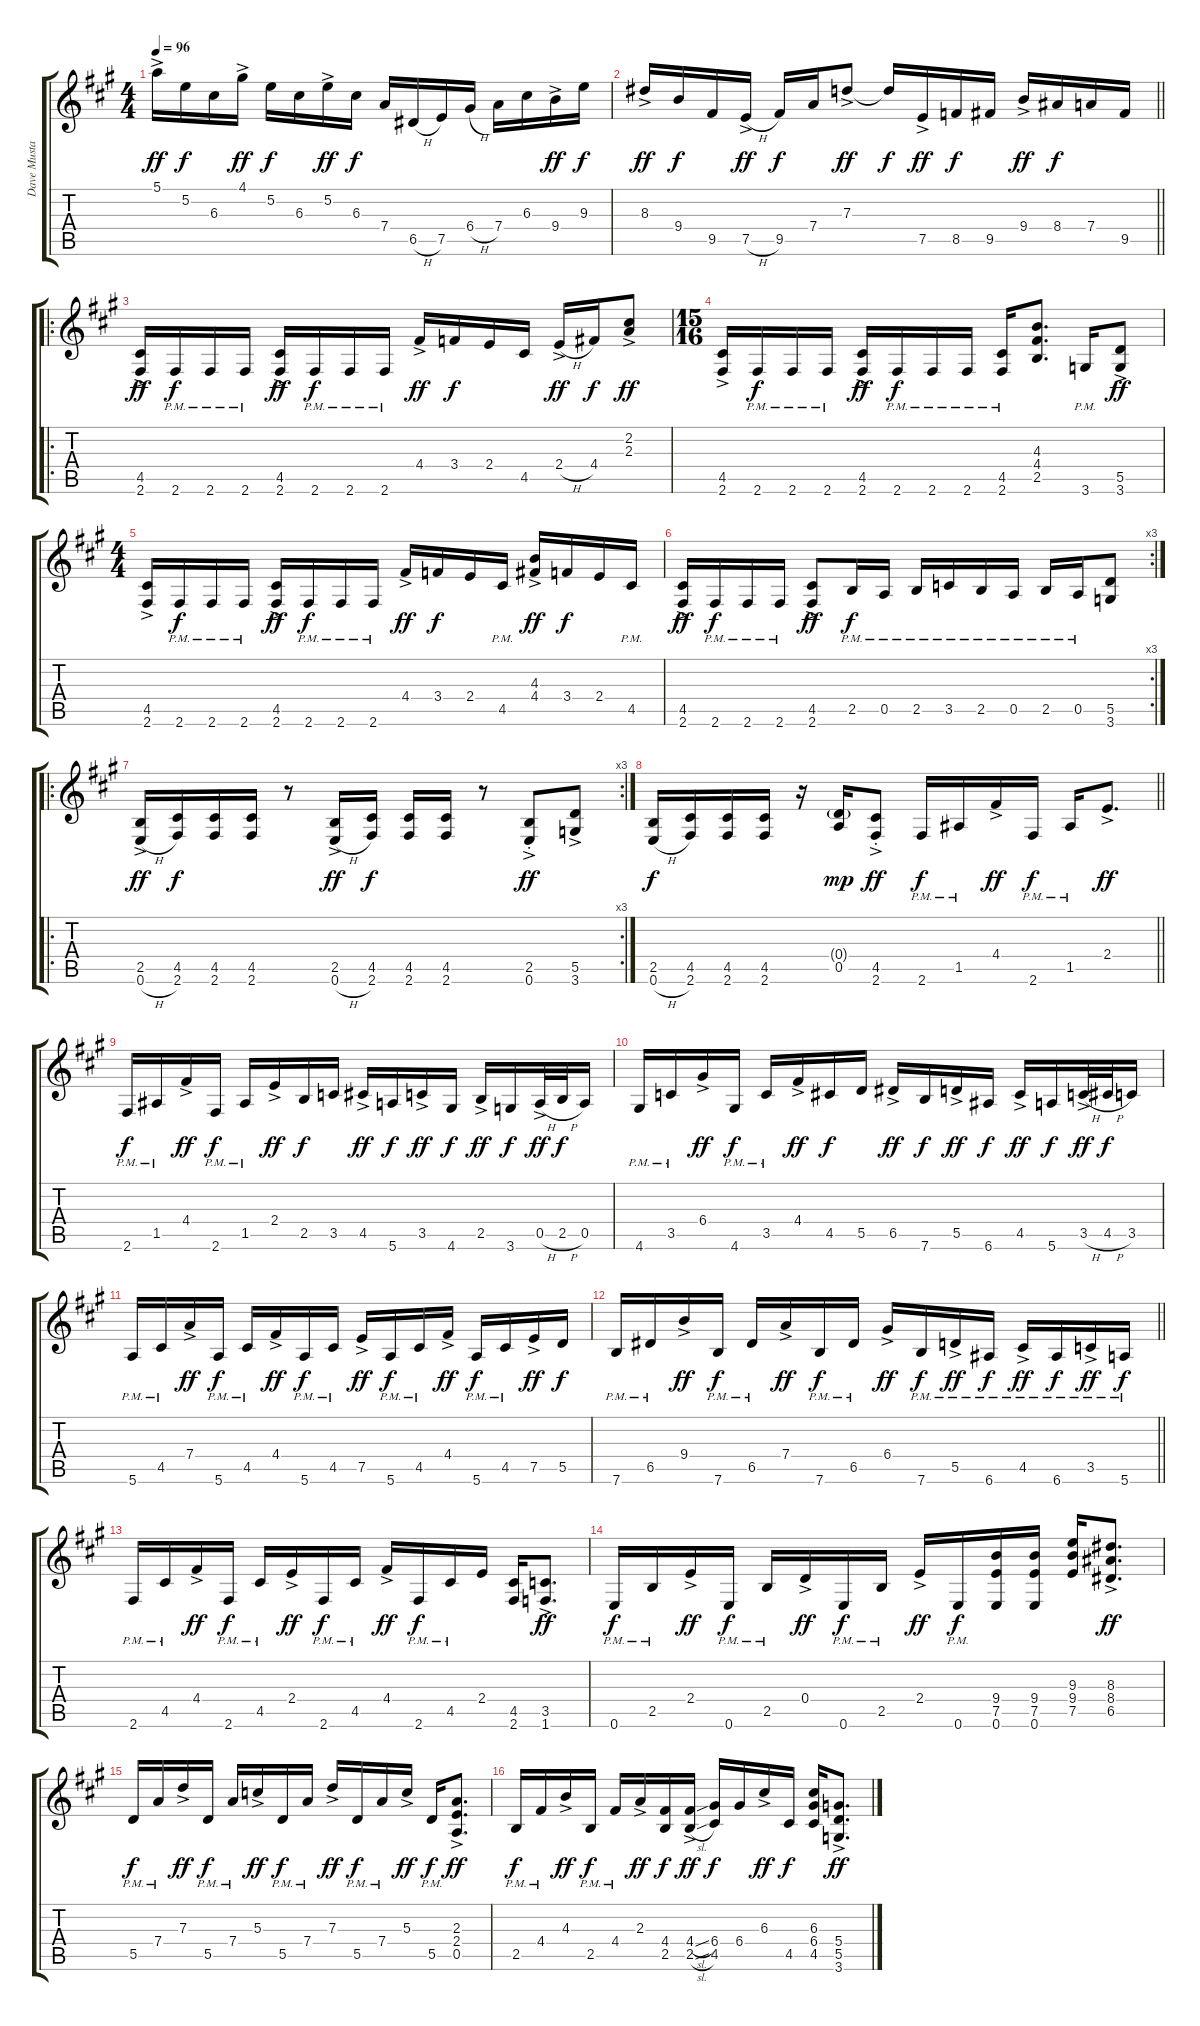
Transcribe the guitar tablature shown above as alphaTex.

\track ("Dave Mustaine" "Dave Musta") {instrument distortionguitar}
\staff {score tabs}
\tuning (E4 B3 G3 D3 A2 E2) {hide}
\ts (4 4)
\tempo 96
\clef g2
\ks f#minor
5.1{ac}.16{dy ff} 5.2.16{dy f} 6.3.16 4.1{ac}.16{dy ff} 5.2.16{dy f} 6.3.16 5.2{ac}.16{dy ff} 6.3.16{dy f} 7.4.16 6.5{h}.16 7.5.16 6.4{h}.16 7.4.16 6.3.16 9.4{ac}.16{dy ff} 9.3.16{dy f} |
\barLineRight lightlight
8.3{ac}.16{dy ff} 9.4.16{dy f} 9.5.16 7.5{h ac}.16{dy ff} 9.5.16{dy f} 7.4.16 7.3{ac}.8{dy ff} 7.3{t}.16{dy f} 7.5{ac}.16{dy ff} 8.5.16{dy f} 9.5.16 9.4{ac}.16{dy ff} 8.4.16{dy f} 7.4.16 9.5.16 |
\ro
(4.5{ac} 2.6{ac}).16{dy ff} 2.6{pm}.16{dy f} 2.6{pm}.16 2.6{pm}.16 (4.5{ac} 2.6{ac}).16{dy ff} 2.6{pm}.16{dy f} 2.6{pm}.16 2.6{pm}.16 4.4{ac}.16{dy ff} 3.4.16{dy f} 2.4.16 4.5.16 2.4{h ac}.16{dy ff} 4.4.16{dy f} (2.2{ac} 2.3{ac}).8{dy ff} |
\ts (15 16)
(4.5{ac} 2.6{ac}).16 2.6{pm}.16{dy f} 2.6{pm}.16 2.6{pm}.16 (4.5{ac} 2.6{ac}).16{dy ff} 2.6{pm}.16{dy f} 2.6{pm}.16 2.6{pm}.16 (4.5{pm} 2.6{pm}).16 (4.3 4.4 2.5).8{d} 3.6{pm}.16 (5.5{ac} 3.6{ac}).8{dy ff} |
\ts (4 4)
(4.5{ac} 2.6{ac}).16 2.6{pm}.16{dy f} 2.6{pm}.16 2.6{pm}.16 (4.5{ac} 2.6{ac}).16{dy ff} 2.6{pm}.16{dy f} 2.6{pm}.16 2.6{pm}.16 4.4{ac}.16{dy ff} 3.4.16{dy f} 2.4.16 4.5{pm}.16 (4.3 4.4{ac}).16{dy ff} 3.4.16{dy f} 2.4.16 4.5{pm}.16 |
\rc 3
(4.5{ac} 2.6{ac}).16{dy ff} 2.6{pm}.16{dy f} 2.6{pm}.16 2.6{pm}.16 (4.5{ac} 2.6{ac}).8{dy ff} 2.5{pm}.16{dy f} 0.5{pm}.16 2.5{pm}.16 3.5{pm}.16 2.5{pm}.16 0.5{pm}.16 2.5{pm}.16 0.5{pm}.16 (5.5 3.6).8 |
\ro
\rc 3
(2.5 0.6{h ac}).16{dy ff} (4.5 2.6).16{dy f} (4.5 2.6).16 (4.5 2.6).16 r.8 (2.5 0.6{h ac}).16{dy ff} (4.5 2.6).16{dy f} (4.5 2.6).16 (4.5 2.6).16 r.8 (2.5{ac st} 0.6{ac st}).8{dy ff} (5.5{ac} 3.6{ac}).8 |
\barLineRight lightlight
(2.5 0.6{h}).16{dy f} (4.5 2.6).16 (4.5 2.6).16 (4.5 2.6).16 r.16 (0.4{g} 0.5).16{dy mp} (4.5{ac st} 2.6{ac st}).8{dy ff} 2.6{pm}.16{dy f} 1.5{pm}.16 4.4{ac}.16{dy ff} 2.6{pm}.16{dy f} 1.5{pm}.16 2.4{ac}.8{d dy ff} |
2.6{pm}.16{dy f} 1.5{pm}.16 4.4{ac}.16{dy ff} 2.6{pm}.16{dy f} 1.5{pm}.16 2.4{ac}.16{dy ff} 2.5.16{dy f} 3.5.16 4.5{ac}.16{dy ff} 5.6.16{dy f} 3.5{ac}.16{dy ff} 4.6.16{dy f} 2.5{ac}.16{dy ff} 3.6.16{dy f} 0.5{h ac}.32{dy ff} 2.5{h}.32{dy f} 0.5.16 |
4.6{pm}.16 3.5{pm}.16 6.4{ac}.16{dy ff} 4.6{pm}.16{dy f} 3.5{pm}.16 4.4{ac}.16{dy ff} 4.5.16{dy f} 5.5.16 6.5{ac}.16{dy ff} 7.6.16{dy f} 5.5{ac}.16{dy ff} 6.6.16{dy f} 4.5{ac}.16{dy ff} 5.6.16{dy f} 3.5{h ac}.32{dy ff} 4.5{h}.32{dy f} 3.5.16 |
5.6{pm}.16 4.5{pm}.16 7.4{ac}.16{dy ff} 5.6{pm}.16{dy f} 4.5{pm}.16 4.4{ac}.16{dy ff} 5.6{pm}.16{dy f} 4.5{pm}.16 7.5{ac}.16{dy ff} 5.6{pm}.16{dy f} 4.5{pm}.16 4.4{ac}.16{dy ff} 5.6{pm}.16{dy f} 4.5{pm}.16 7.5{ac}.16{dy ff} 5.5.16{dy f} |
\barLineRight lightlight
7.6{pm}.16 6.5{pm}.16 9.4{ac}.16{dy ff} 7.6{pm}.16{dy f} 6.5{pm}.16 7.4{ac}.16{dy ff} 7.6{pm}.16{dy f} 6.5{pm}.16 6.4{ac}.16{dy ff} 7.6{pm}.16{dy f} 5.5{ac pm}.16{dy ff} 6.6{pm}.16{dy f} 4.5{ac pm}.16{dy ff} 6.6{pm}.16{dy f} 3.5{ac pm}.16{dy ff} 5.6{pm}.16{dy f} |
2.6{pm}.16 4.5{pm}.16 4.4{ac}.16{dy ff} 2.6{pm}.16{dy f} 4.5{pm}.16 2.4{ac}.16{dy ff} 2.6{pm}.16{dy f} 4.5{pm}.16 4.4{ac}.16{dy ff} 2.6{pm}.16{dy f} 4.5{pm}.16 2.4.16 (4.5 2.6).16 (3.5{ac} 1.6{ac}).8{d dy ff} |
0.6{pm}.16{dy f} 2.5{pm}.16 2.4{ac}.16{dy ff} 0.6{pm}.16{dy f} 2.5{pm}.16 0.4{ac}.16{dy ff} 0.6{pm}.16{dy f} 2.5{pm}.16 2.4{ac}.16{dy ff} 0.6{pm}.16{dy f} (9.4 7.5 0.6).16 (9.4 7.5 0.6).16 (9.3 9.4 7.5).16 (8.3{ac} 8.4{ac} 6.5{ac}).8{d dy ff} |
5.5{pm}.16{dy f} 7.4{pm}.16 7.3{ac}.16{dy ff} 5.5{pm}.16{dy f} 7.4{pm}.16 5.3{ac}.16{dy ff} 5.5{pm}.16{dy f} 7.4{pm}.16 7.3{ac}.16{dy ff} 5.5{pm}.16{dy f} 7.4{pm}.16 5.3{ac}.16{dy ff} 5.5{pm}.16{dy f} (2.3{ac} 2.4{ac} 0.5{ac}).8{d dy ff} |
2.5{pm}.16{dy f} 4.4{pm}.16 4.3{ac}.16{dy ff} 2.5{pm}.16{dy f} 4.4{pm}.16 2.3{ac}.16{dy ff} (4.4 2.5).16{dy f} (4.4{sl ac} 2.5{sl ac}).16{dy ff} (6.4 4.5).16{dy f} 6.4.16 6.3{ac}.16{dy ff} 4.5.16{dy f} (6.3 6.4 4.5).16 (5.4{ac} 5.5{ac} 3.6{ac}).8{d dy ff}
